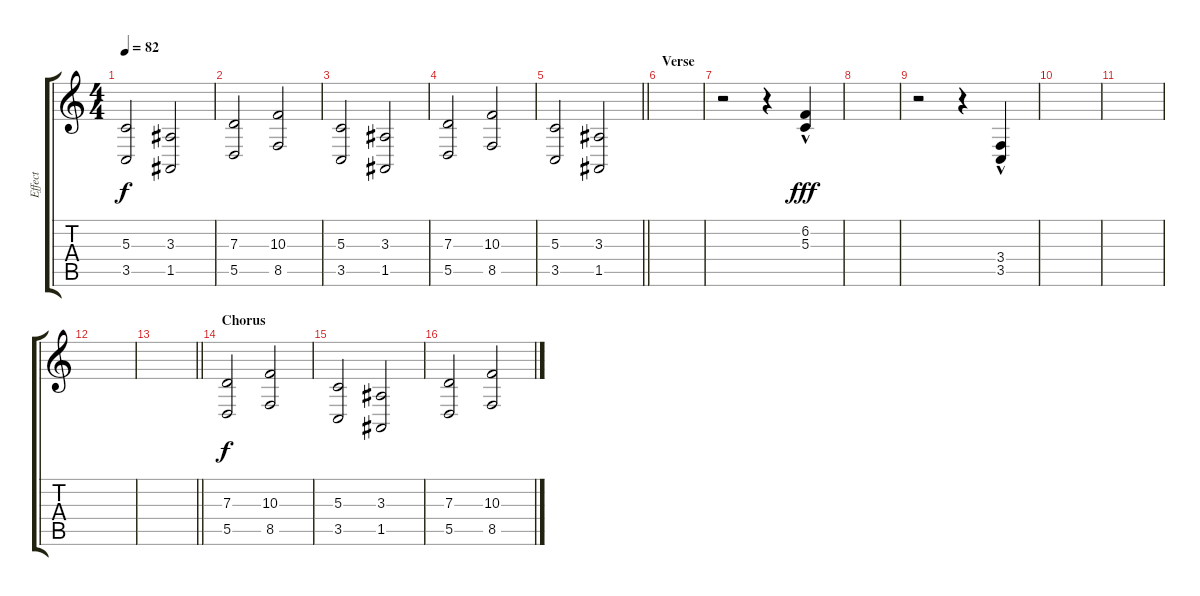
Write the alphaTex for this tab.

\track ("Effect" "Effect") {instrument drawbarorgan}
\staff {score tabs}
\tuning (E4 B3 G3 D3 A2 E2) {hide}
\ts (4 4)
\tempo 82
\clef g2
\ks c
(5.3 3.5).2{dy f} (3.3 1.5).2 |
(7.3 5.5).2 (10.3 8.5).2 |
(5.3 3.5).2 (3.3 1.5).2 |
(7.3 5.5).2 (10.3 8.5).2 |
\barLineRight lightlight
(5.3 3.5).2 (3.3 1.5).2 |
\section ("" "Verse")
|
r.2 r.4 (6.2{hac} 5.3{hac}).4{dy fff} |
|
r.2 r.4 (3.4{hac} 3.5{hac}).4 |
|
|
|
\barLineRight lightlight
|
\section ("" "Chorus")
(7.3 5.5).2{dy f} (10.3 8.5).2 |
(5.3 3.5).2 (3.3 1.5).2 |
(7.3 5.5).2 (10.3 8.5).2
